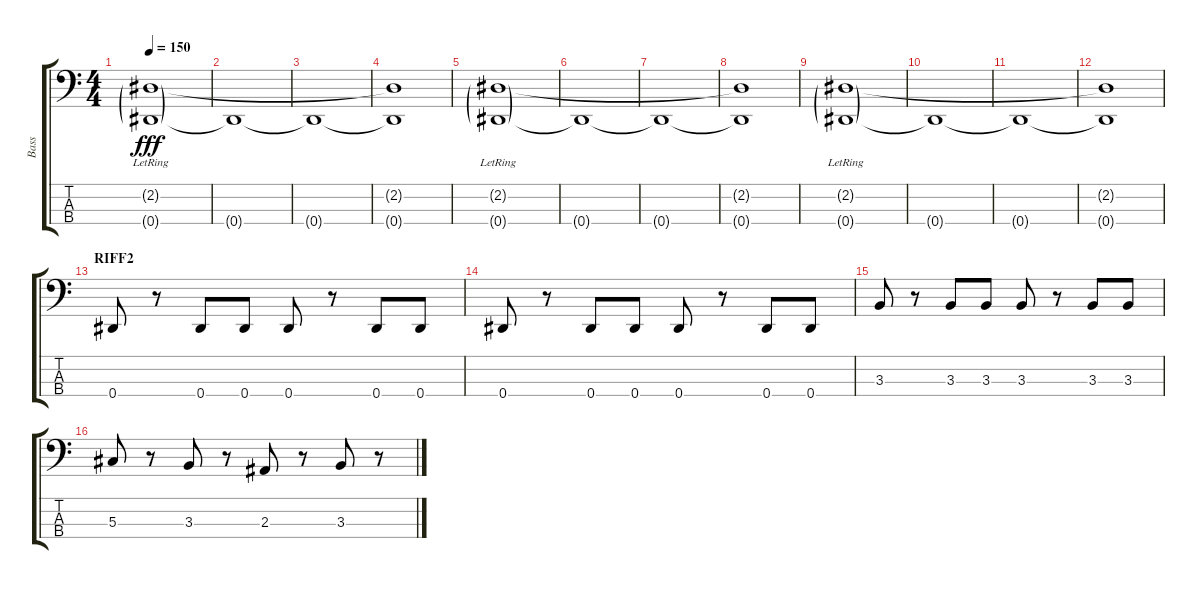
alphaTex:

\track ("Bass" "Bass") {instrument electricbassfinger}
\staff {score tabs}
\tuning (Gb2 Db2 Ab1 Eb1) {hide}
\ts (4 4)
\tempo 150
\clef f4
\ks c
(2.2{g} 0.4{g lr}).1{dy fff} |
0.4{t}.1 |
0.4{t}.1 |
(2.2{t} 0.4{t}).1 |
(2.2{g} 0.4{g lr}).1 |
0.4{t}.1 |
0.4{t}.1 |
(2.2{t} 0.4{t}).1 |
(2.2{g} 0.4{g lr}).1 |
0.4{t}.1 |
0.4{t}.1 |
(2.2{t} 0.4{t}).1 |
\section ("" "RIFF2")
0.4.8 r.8 0.4.8 0.4.8 0.4.8 r.8 0.4.8 0.4.8 |
0.4.8 r.8 0.4.8 0.4.8 0.4.8 r.8 0.4.8 0.4.8 |
3.3.8 r.8 3.3.8 3.3.8 3.3.8 r.8 3.3.8 3.3.8 |
5.3.8 r.8 3.3.8 r.8 2.3.8 r.8 3.3.8 r.8
